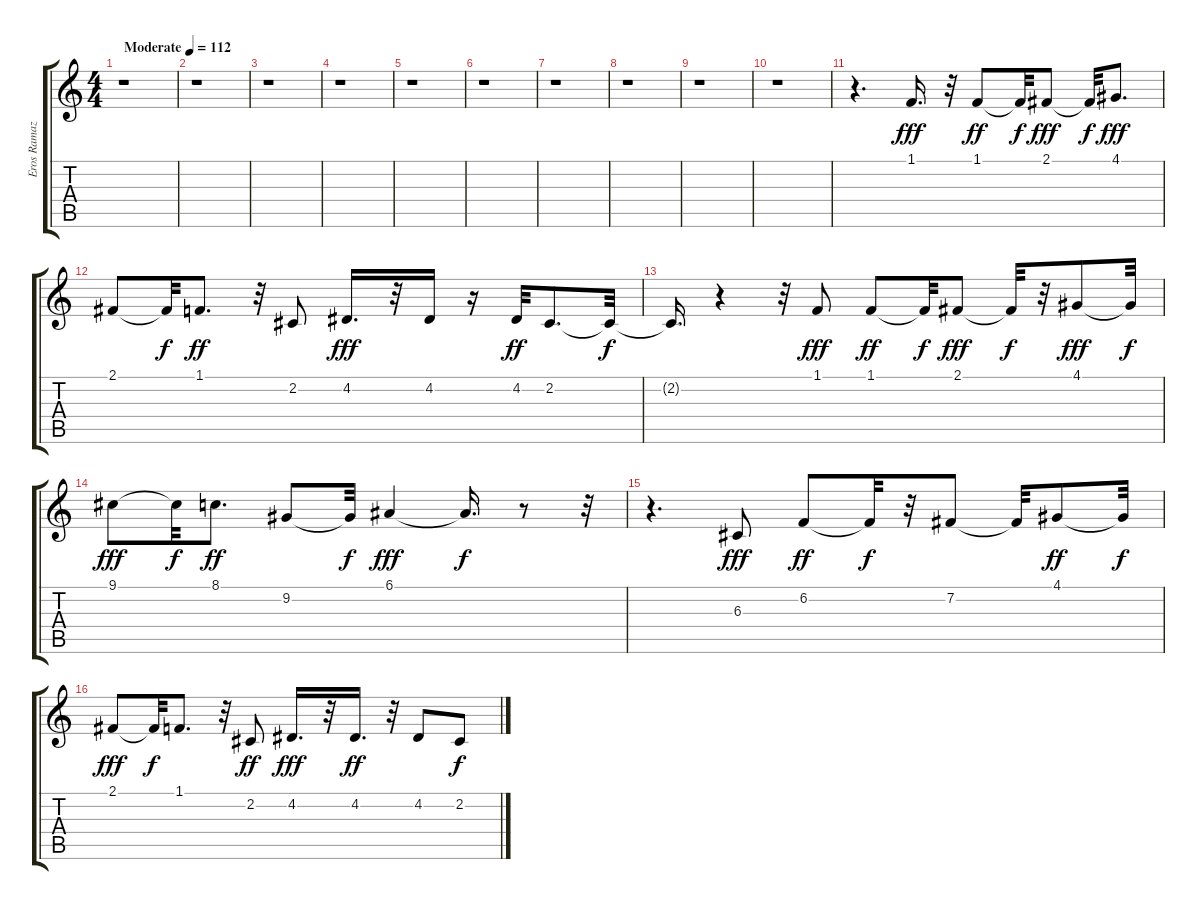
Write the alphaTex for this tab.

\track ("Eros Ramazzotti (Voz)" "Eros Ramaz") {instrument panflute}
\staff {score tabs}
\tuning (E4 B3 G3 D3 A2 E2) {hide}
\ts (4 4)
\tempo (112 "Moderate")
\clef g2
\ks c
r.1{dy fff instrument panflute} |
r.1 |
r.1 |
r.1 |
r.1 |
r.1 |
r.1 |
r.1 |
r.1 |
r.1 |
r.4{d} 1.1.16{d} r.32 1.1.8{dy ff} 1.1{t}.32{dy f} 2.1.8{dy fff} 2.1{t}.32{dy f} 4.1.8{d dy fff} |
2.1.8 2.1{t}.32{dy f} 1.1.8{d dy ff} r.32 2.2.8 4.2.16{d dy fff} r.32 4.2.16 r.16 4.2.32{dy ff} 2.2.8{d} 2.2{t}.32{dy f} |
2.2{t}.16{d} r.4 r.32 1.1.8{dy fff} 1.1.8{dy ff} 1.1{t}.32{dy f} 2.1.8{dy fff} 2.1{t}.32{dy f} r.32 4.1.8{dy fff} 4.1{t}.32{dy f} |
9.1.8{dy fff} 9.1{t}.32{dy f} 8.1.8{d dy ff} 9.2.8 9.2{t}.32{dy f} 6.1.4{dy fff} 6.1{t}.16{d dy f} r.8 r.32 |
r.4{d} 6.3.8{dy fff} 6.2.8{dy ff} 6.2{t}.32{dy f} r.32 7.2.8 7.2{t}.32 4.1.8{dy ff} 4.1{t}.32{dy f} |
2.1.8{dy fff} 2.1{t}.32{dy f} 1.1.8{d} r.32 2.2.8{dy ff} 4.2.16{d dy fff} r.32 4.2.16{d dy ff} r.32 4.2.8 2.2.8{dy f}
